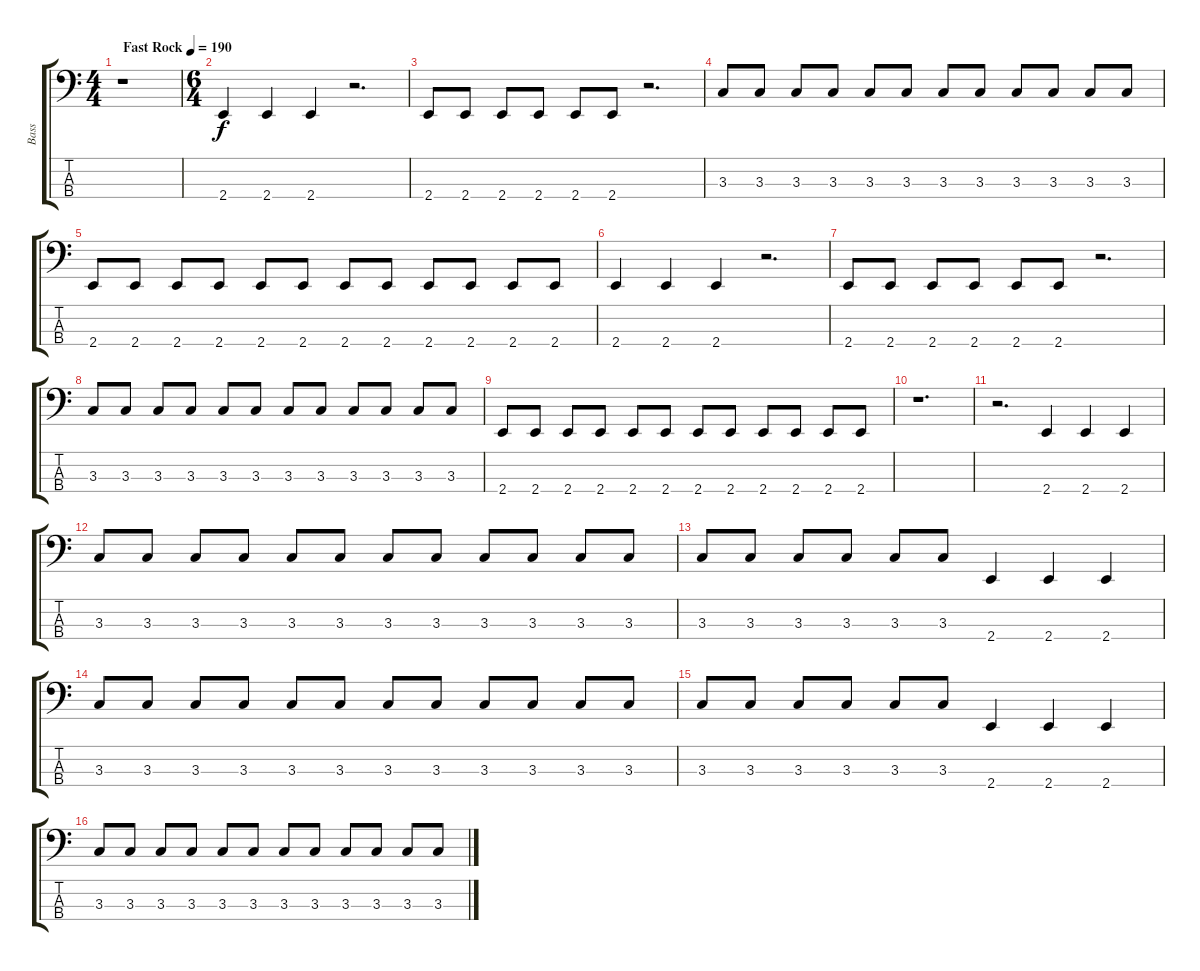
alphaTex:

\track ("Bass" "Bass") {instrument electricbasspick}
\staff {score tabs}
\tuning (G2 D2 A1 D1) {hide}
\ts (4 4)
\tempo (190 "Fast Rock")
\clef f4
\ks c
r.1{dy f instrument electricbasspick} |
\ts (6 4)
2.4.4 2.4.4 2.4.4 r.2{d} |
2.4.8 2.4.8 2.4.8 2.4.8 2.4.8 2.4.8 r.2{d} |
3.3.8 3.3.8 3.3.8 3.3.8 3.3.8 3.3.8 3.3.8 3.3.8 3.3.8 3.3.8 3.3.8 3.3.8 |
2.4.8 2.4.8 2.4.8 2.4.8 2.4.8 2.4.8 2.4.8 2.4.8 2.4.8 2.4.8 2.4.8 2.4.8 |
2.4.4 2.4.4 2.4.4 r.2{d} |
2.4.8 2.4.8 2.4.8 2.4.8 2.4.8 2.4.8 r.2{d} |
3.3.8 3.3.8 3.3.8 3.3.8 3.3.8 3.3.8 3.3.8 3.3.8 3.3.8 3.3.8 3.3.8 3.3.8 |
2.4.8 2.4.8 2.4.8 2.4.8 2.4.8 2.4.8 2.4.8 2.4.8 2.4.8 2.4.8 2.4.8 2.4.8 |
r.1{d} |
r.2{d} 2.4.4 2.4.4 2.4.4 |
3.3.8 3.3.8 3.3.8 3.3.8 3.3.8 3.3.8 3.3.8 3.3.8 3.3.8 3.3.8 3.3.8 3.3.8 |
3.3.8 3.3.8 3.3.8 3.3.8 3.3.8 3.3.8 2.4.4 2.4.4 2.4.4 |
3.3.8 3.3.8 3.3.8 3.3.8 3.3.8 3.3.8 3.3.8 3.3.8 3.3.8 3.3.8 3.3.8 3.3.8 |
3.3.8 3.3.8 3.3.8 3.3.8 3.3.8 3.3.8 2.4.4 2.4.4 2.4.4 |
3.3.8 3.3.8 3.3.8 3.3.8 3.3.8 3.3.8 3.3.8 3.3.8 3.3.8 3.3.8 3.3.8 3.3.8
